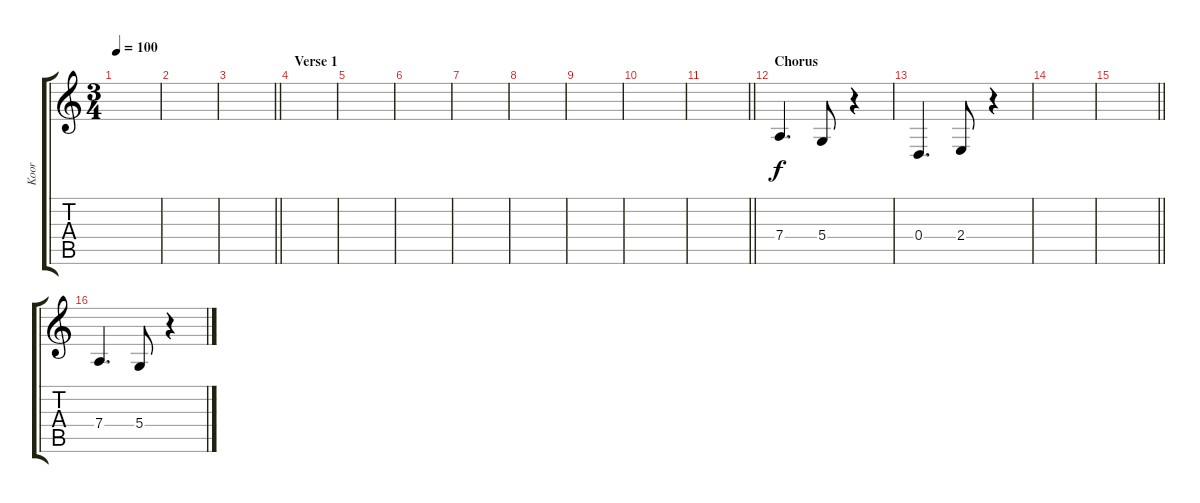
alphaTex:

\track ("Koor" "Koor") {instrument choiraahs}
\staff {score tabs}
\tuning (E4 B3 G3 D3 A2 E2) {hide}
\ts (3 4)
\tempo 100
\clef g2
\ks c
|
|
\barLineRight lightlight
|
\section ("" "Verse 1")
|
|
|
|
|
|
|
\barLineRight lightlight
|
\section ("" "Chorus")
7.4.4{d} 5.4.8 r.4 |
0.4.4{d} 2.4.8 r.4 |
|
\barLineRight lightlight
|
7.4.4{d} 5.4.8 r.4
